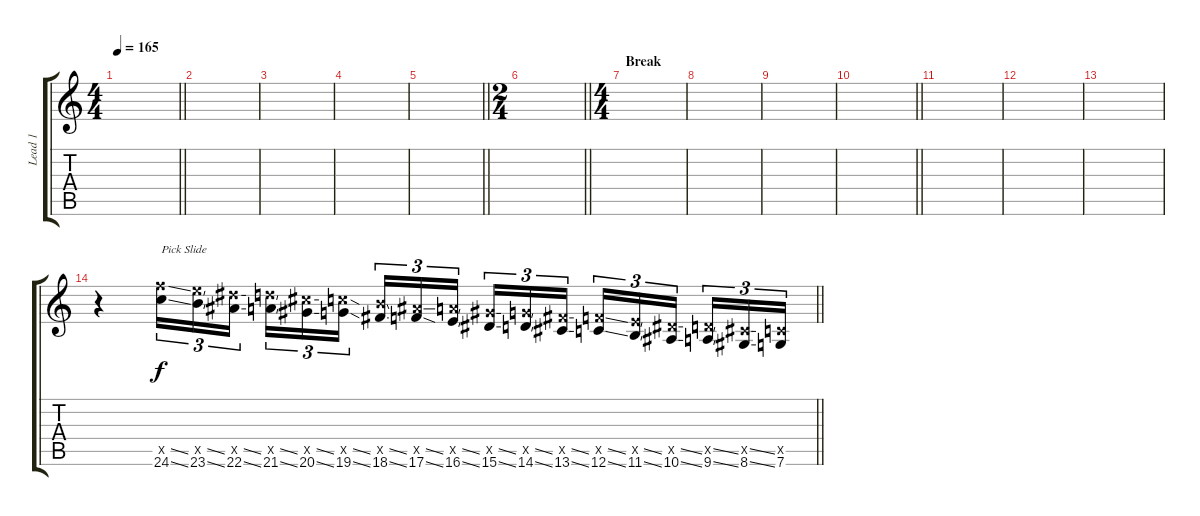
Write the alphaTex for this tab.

\track ("Lead 1" "Lead 1") {instrument distortionguitar}
\staff {score tabs}
\tuning (C4 G3 Eb3 Bb2 F2 C2) {hide}
\ts (4 4)
\tempo 165
\clef g2
\barLineRight lightlight
\ks c
|
|
|
|
\barLineRight lightlight
|
\ts (2 4)
\barLineRight lightlight
|
\ts (4 4)
\section ("" "Break")
|
|
|
\barLineRight lightlight
|
|
|
|
\barLineRight lightlight
r.4 (24.5{ss x} 24.6{ss}).16{tu (3 2) txt "Pick Slide" dy f} (23.5{ss x} 23.6{ss}).16{tu (3 2)} (22.5{ss x} 22.6{ss}).16{tu (3 2) beam splitsecondary} (21.5{ss x} 21.6{ss}).16{tu (3 2)} (20.5{ss x} 20.6{ss}).16{tu (3 2)} (19.5{ss x} 19.6{ss}).16{tu (3 2)} (18.5{ss x} 18.6{ss}).16{tu (3 2)} (17.5{ss x} 17.6{ss}).16{tu (3 2)} (16.5{ss x} 16.6{ss}).16{tu (3 2) beam splitsecondary} (15.5{ss x} 15.6{ss}).16{tu (3 2)} (14.5{ss x} 14.6{ss}).16{tu (3 2)} (13.5{ss x} 13.6{ss}).16{tu (3 2)} (12.5{ss x} 12.6{ss}).16{tu (3 2)} (11.5{ss x} 11.6{ss}).16{tu (3 2)} (10.5{ss x} 10.6{ss}).16{tu (3 2) beam splitsecondary} (9.5{ss x} 9.6{ss}).16{tu (3 2)} (8.5{ss x} 8.6{ss}).16{tu (3 2)} (7.5{x} 7.6).16{tu (3 2)}
